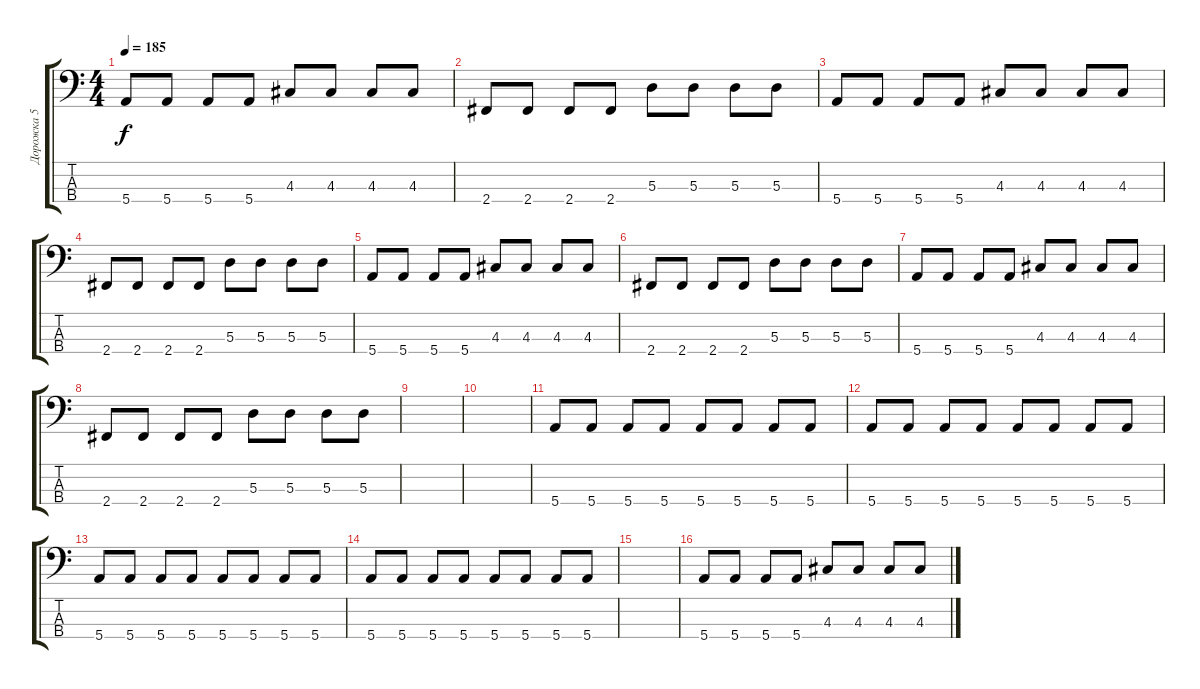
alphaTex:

\track ("Дорожка 5" "Дорожка 5") {instrument electricbassfinger}
\staff {score tabs}
\tuning (G2 D2 A1 E1) {hide}
\ts (4 4)
\tempo 185
\clef f4
\ks c
5.4.8{dy f} 5.4.8 5.4.8 5.4.8 4.3.8 4.3.8 4.3.8 4.3.8 |
2.4.8 2.4.8 2.4.8 2.4.8 5.3.8 5.3.8 5.3.8 5.3.8 |
5.4.8 5.4.8 5.4.8 5.4.8 4.3.8 4.3.8 4.3.8 4.3.8 |
2.4.8 2.4.8 2.4.8 2.4.8 5.3.8 5.3.8 5.3.8 5.3.8 |
5.4.8 5.4.8 5.4.8 5.4.8 4.3.8 4.3.8 4.3.8 4.3.8 |
2.4.8 2.4.8 2.4.8 2.4.8 5.3.8 5.3.8 5.3.8 5.3.8 |
5.4.8 5.4.8 5.4.8 5.4.8 4.3.8 4.3.8 4.3.8 4.3.8 |
2.4.8 2.4.8 2.4.8 2.4.8 5.3.8 5.3.8 5.3.8 5.3.8 |
|
|
5.4.8 5.4.8 5.4.8 5.4.8 5.4.8 5.4.8 5.4.8 5.4.8 |
5.4.8 5.4.8 5.4.8 5.4.8 5.4.8 5.4.8 5.4.8 5.4.8 |
5.4.8 5.4.8 5.4.8 5.4.8 5.4.8 5.4.8 5.4.8 5.4.8 |
5.4.8 5.4.8 5.4.8 5.4.8 5.4.8 5.4.8 5.4.8 5.4.8 |
|
5.4.8 5.4.8 5.4.8 5.4.8 4.3.8 4.3.8 4.3.8 4.3.8
